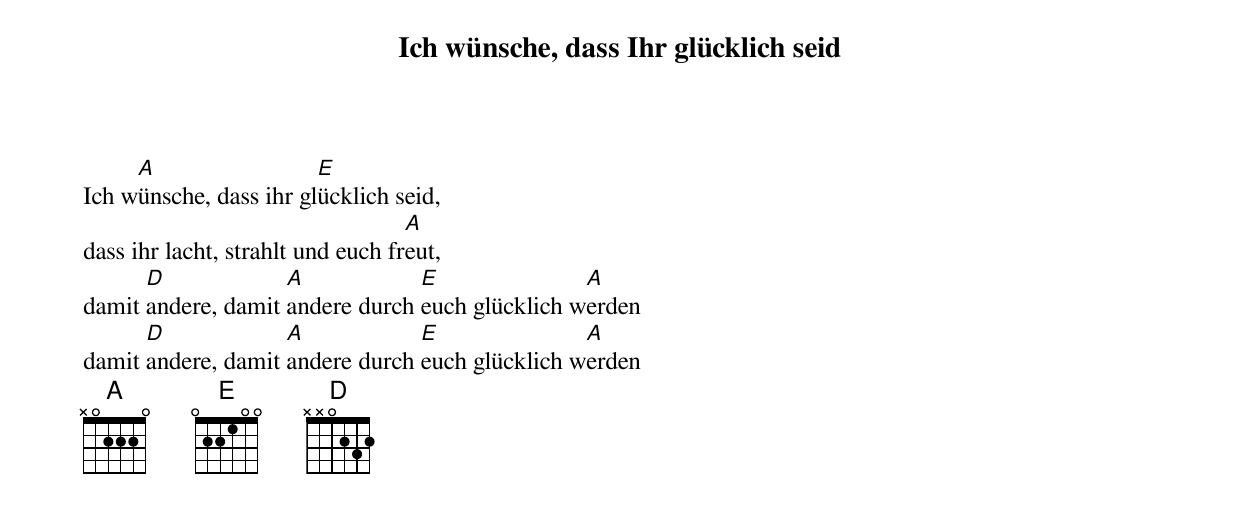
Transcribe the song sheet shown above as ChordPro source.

{title: Ich wünsche, dass Ihr glücklich seid}
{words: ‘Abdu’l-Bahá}
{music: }
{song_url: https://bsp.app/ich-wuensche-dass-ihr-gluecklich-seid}



Ich w[A]ünsche, dass ihr gl[E]ücklich seid,
dass ihr lacht, strahlt und euch fr[A]eut,
damit [D]andere, damit [A]andere durch [E]euch glücklich w[A]erden
damit [D]andere, damit [A]andere durch [E]euch glücklich w[A]erden
